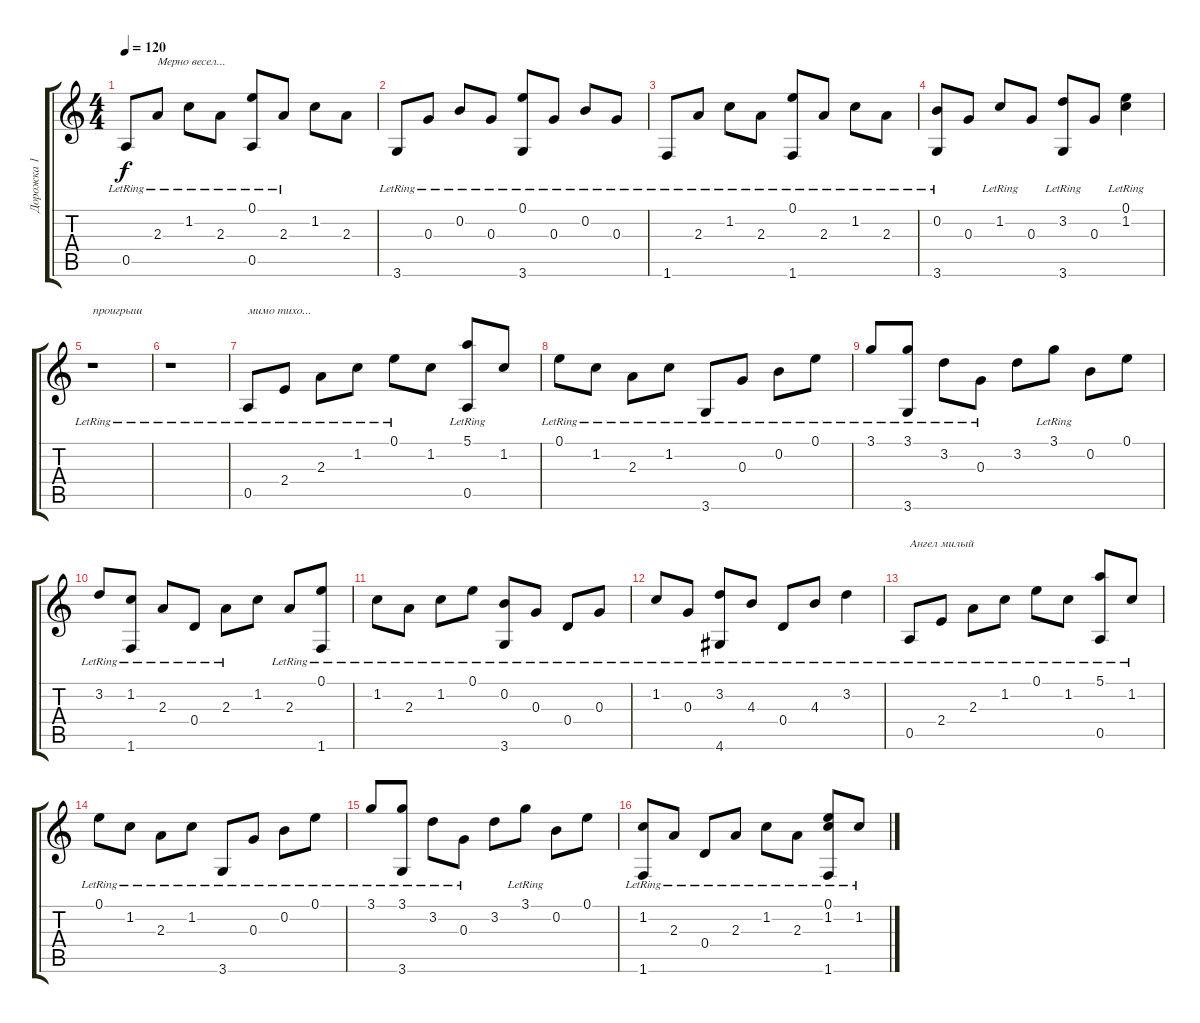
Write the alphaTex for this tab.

\track ("Дорожка 1" "Дорожка 1") {instrument acousticguitarsteel}
\staff {score tabs}
\tuning (E4 B3 G3 D3 A2 E2) {hide}
\ts (4 4)
\tempo 120
\clef g2
\ks c
0.5{lr}.8{dy f} 2.3{lr}.8{txt "Мерно весел..."} 1.2{lr}.8 2.3{lr}.8 (0.1{lr} 0.5{lr}).8 2.3{lr}.8 1.2.8 2.3.8 |
3.6{lr}.8 0.3{lr}.8 0.2{lr}.8 0.3{lr}.8 (0.1{lr} 3.6{lr}).8 0.3{lr}.8 0.2{lr}.8 0.3{lr}.8 |
1.6{lr}.8 2.3{lr}.8 1.2{lr}.8 2.3{lr}.8 (0.1{lr} 1.6{lr}).8 2.3{lr}.8 1.2{lr}.8 2.3{lr}.8 |
(0.2{lr} 3.6{lr}).8 0.3.8 1.2{lr}.8 0.3.8 (3.2{lr} 3.6{lr}).8 0.3.8 (0.1 1.2{lr}).4 |
r.1{txt "проигрыш"} |
r.1 |
0.5{lr}.8{txt "мимо тихо..."} 2.4{lr}.8 2.3{lr}.8 1.2{lr}.8 0.1{lr}.8 1.2.8 (5.1{lr} 0.5{lr}).8 1.2.8 |
0.1{lr}.8 1.2{lr}.8 2.3{lr}.8 1.2{lr}.8 3.6{lr}.8 0.3{lr}.8 0.2{lr}.8 0.1{lr}.8 |
3.1{lr}.8 (3.1{lr} 3.6{lr}).8 3.2{lr}.8 0.3{lr}.8 3.2.8 3.1{lr}.8 0.2.8 0.1.8 |
3.2{lr}.8 (1.2{lr} 1.6{lr}).8 2.3{lr}.8 0.4{lr}.8 2.3{lr}.8 1.2.8 2.3{lr}.8 (0.1{lr} 1.6{lr}).8 |
1.2{lr}.8 2.3{lr}.8 1.2{lr}.8 0.1{lr}.8 (0.2{lr} 3.6{lr}).8 0.3{lr}.8 0.4{lr}.8 0.3{lr}.8 |
1.2{lr}.8 0.3{lr}.8 (3.2{lr} 4.6{lr}).8 4.3{lr}.8 0.4{lr}.8 4.3{lr}.8 3.2{lr}.4 |
0.5{lr}.8{txt "Ангел милый"} 2.4{lr}.8 2.3{lr}.8 1.2{lr}.8 0.1{lr}.8 1.2{lr}.8 (5.1{lr} 0.5).8 1.2{lr}.8 |
0.1{lr}.8 1.2{lr}.8 2.3{lr}.8 1.2{lr}.8 3.6{lr}.8 0.3{lr}.8 0.2{lr}.8 0.1{lr}.8 |
3.1{lr}.8 (3.1{lr} 3.6{lr}).8 3.2{lr}.8 0.3{lr}.8 3.2.8 3.1{lr}.8 0.2.8 0.1.8 |
(1.2{lr} 1.6{lr}).8 2.3{lr}.8 0.4{lr}.8 2.3{lr}.8 1.2{lr}.8 2.3{lr}.8 (0.1{lr} 1.2{lr} 1.6{lr}).8 1.2{lr}.8
